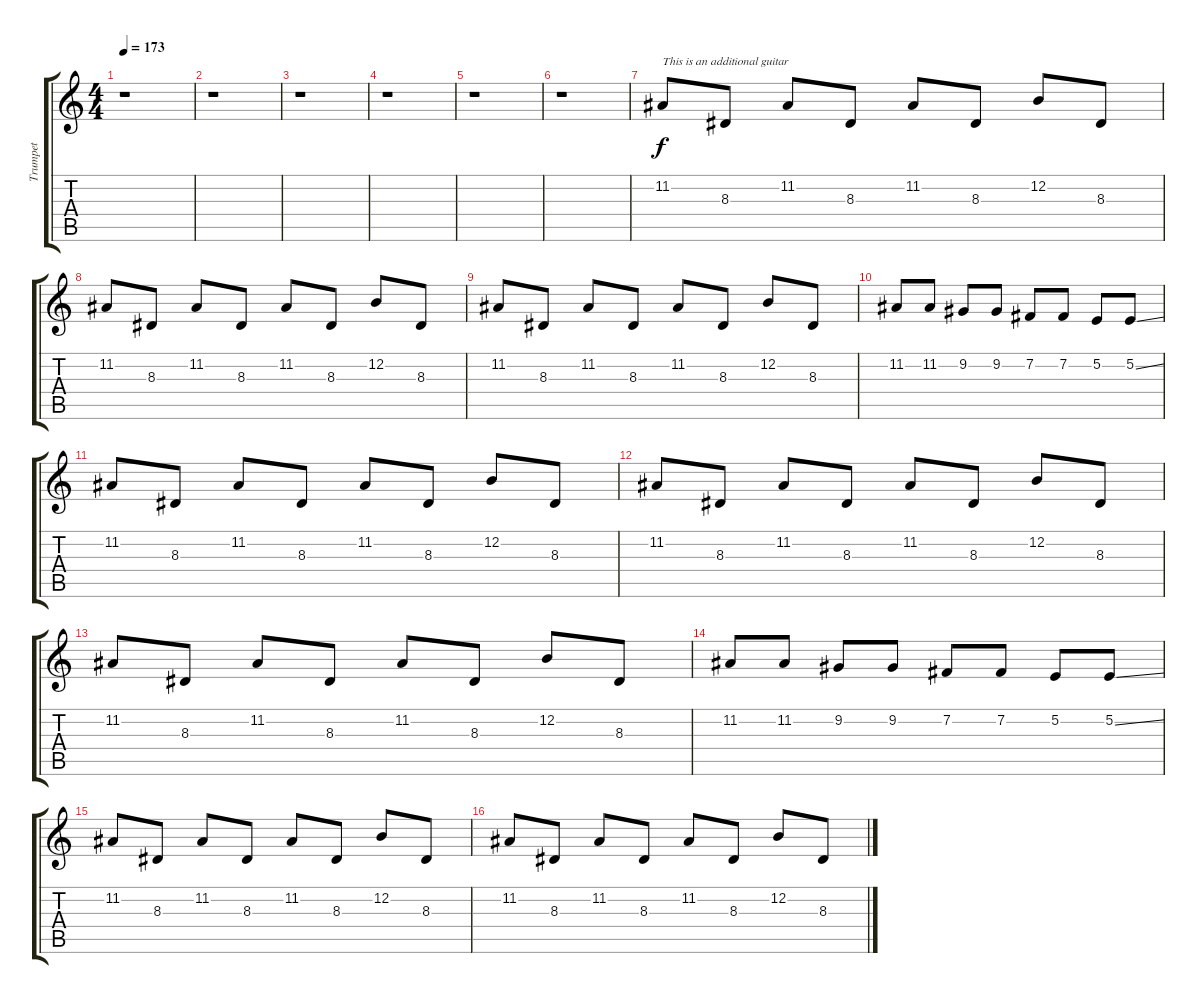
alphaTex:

\track ("Trumpet" "Trumpet") {instrument trumpet}
\staff {score tabs}
\tuning (E4 B3 G3 D3 A2 E2) {hide}
\ts (4 4)
\tempo 173
\clef g2
\ks c
r.1{dy f} |
r.1 |
r.1 |
r.1 |
r.1 |
r.1 |
11.2.8{txt "This is an additional guitar" volume 14 balance 3 instrument overdrivenguitar} 8.3.8 11.2.8 8.3.8 11.2.8 8.3.8 12.2.8 8.3.8 |
11.2.8{volume 14 balance 3 instrument overdrivenguitar} 8.3.8 11.2.8 8.3.8 11.2.8 8.3.8 12.2.8 8.3.8 |
11.2.8{volume 14 balance 3 instrument overdrivenguitar} 8.3.8 11.2.8 8.3.8 11.2.8 8.3.8 12.2.8 8.3.8 |
11.2.8 11.2.8 9.2.8 9.2.8 7.2.8 7.2.8 5.2.8 5.2{ss}.8 |
11.2.8{volume 14 balance 3 instrument overdrivenguitar} 8.3.8 11.2.8 8.3.8 11.2.8 8.3.8 12.2.8 8.3.8 |
11.2.8{volume 14 balance 3 instrument overdrivenguitar} 8.3.8 11.2.8 8.3.8 11.2.8 8.3.8 12.2.8 8.3.8 |
11.2.8{volume 14 balance 3 instrument overdrivenguitar} 8.3.8 11.2.8 8.3.8 11.2.8 8.3.8 12.2.8 8.3.8 |
11.2.8 11.2.8 9.2.8 9.2.8 7.2.8 7.2.8 5.2.8 5.2{ss}.8 |
11.2.8{volume 14 balance 3 instrument overdrivenguitar} 8.3.8 11.2.8 8.3.8 11.2.8 8.3.8 12.2.8 8.3.8 |
11.2.8{volume 14 balance 3 instrument overdrivenguitar} 8.3.8 11.2.8 8.3.8 11.2.8 8.3.8 12.2.8 8.3.8
